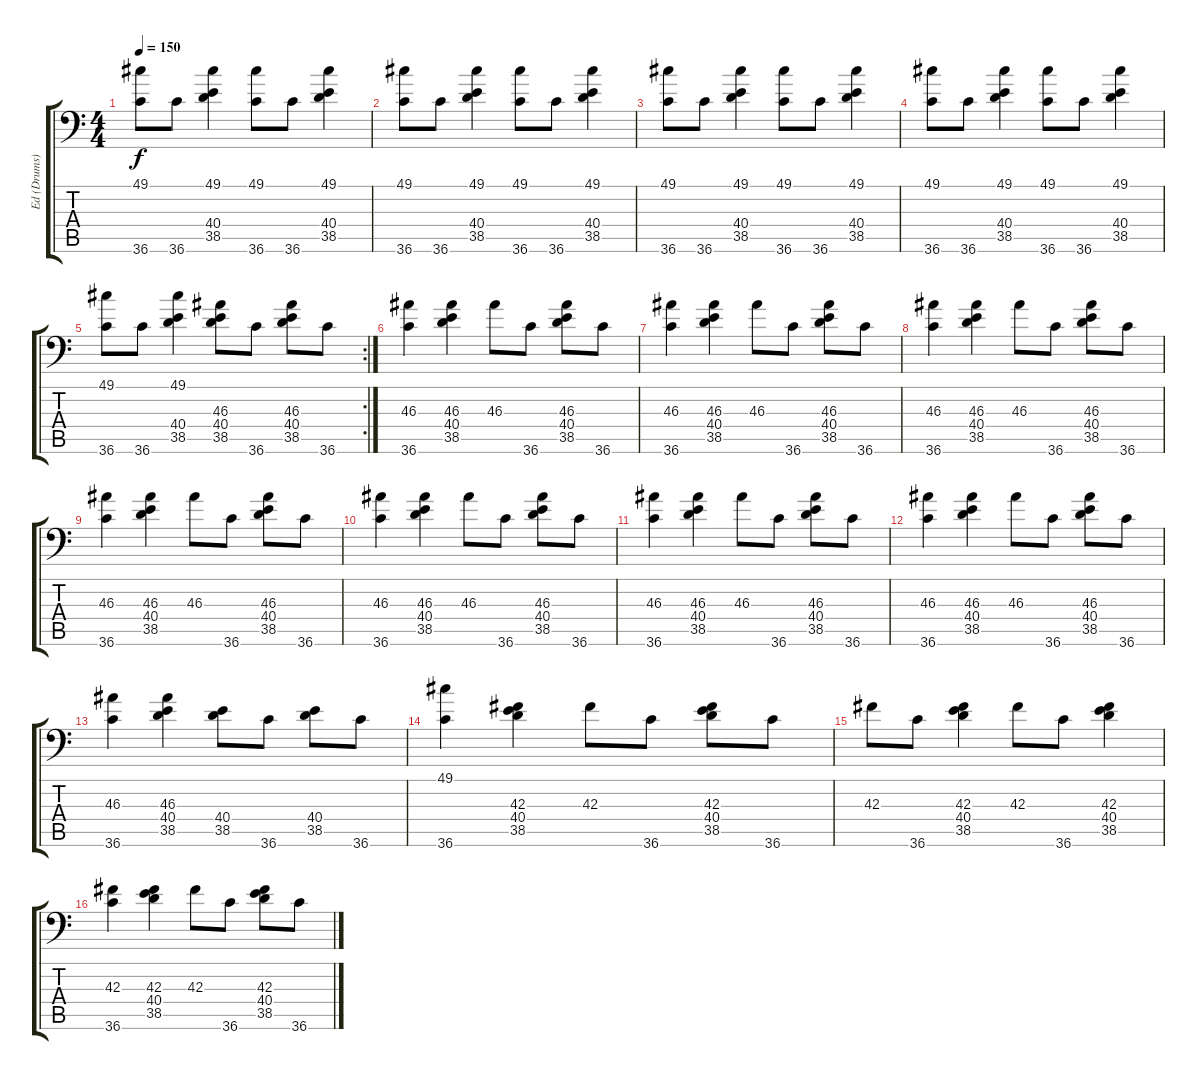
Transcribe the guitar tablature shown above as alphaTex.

\track ("Ed (Drums)" "Ed (Drums)") {instrument acousticgrandpiano}
\staff {score tabs}
\tuning (C-1 C-1 C-1 C-1 C-1 C-1) {hide}
\ts (4 4)
\tempo 150
\clef f4
\ks c
(49.1 36.6).8{dy f} 36.6.8 (49.1 40.4 38.5).4 (49.1 36.6).8 36.6.8 (49.1 40.4 38.5).4 |
(49.1 36.6).8 36.6.8 (49.1 40.4 38.5).4 (49.1 36.6).8 36.6.8 (49.1 40.4 38.5).4 |
(49.1 36.6).8 36.6.8 (49.1 40.4 38.5).4 (49.1 36.6).8 36.6.8 (49.1 40.4 38.5).4 |
(49.1 36.6).8 36.6.8 (49.1 40.4 38.5).4 (49.1 36.6).8 36.6.8 (49.1 40.4 38.5).4 |
\rc 2
(49.1 36.6).8 36.6.8 (49.1 40.4 38.5).4 (46.3 40.4 38.5).8 36.6.8 (46.3 40.4 38.5).8 36.6.8 |
(46.3 36.6).4 (46.3 40.4 38.5).4 46.3.8 36.6.8 (46.3 40.4 38.5).8 36.6.8 |
(46.3 36.6).4 (46.3 40.4 38.5).4 46.3.8 36.6.8 (46.3 40.4 38.5).8 36.6.8 |
(46.3 36.6).4 (46.3 40.4 38.5).4 46.3.8 36.6.8 (46.3 40.4 38.5).8 36.6.8 |
(46.3 36.6).4 (46.3 40.4 38.5).4 46.3.8 36.6.8 (46.3 40.4 38.5).8 36.6.8 |
(46.3 36.6).4 (46.3 40.4 38.5).4 46.3.8 36.6.8 (46.3 40.4 38.5).8 36.6.8 |
(46.3 36.6).4 (46.3 40.4 38.5).4 46.3.8 36.6.8 (46.3 40.4 38.5).8 36.6.8 |
(46.3 36.6).4 (46.3 40.4 38.5).4 46.3.8 36.6.8 (46.3 40.4 38.5).8 36.6.8 |
(46.3 36.6).4 (46.3 40.4 38.5).4 (40.4 38.5).8 36.6.8 (40.4 38.5).8 36.6.8 |
(49.1 36.6).4 (42.3 40.4 38.5).4 42.3.8 36.6.8 (42.3 40.4 38.5).8 36.6.8 |
42.3.8 36.6.8 (42.3 40.4 38.5).4 42.3.8 36.6.8 (42.3 40.4 38.5).4 |
(42.3 36.6).4 (42.3 40.4 38.5).4 42.3.8 36.6.8 (42.3 40.4 38.5).8 36.6.8
